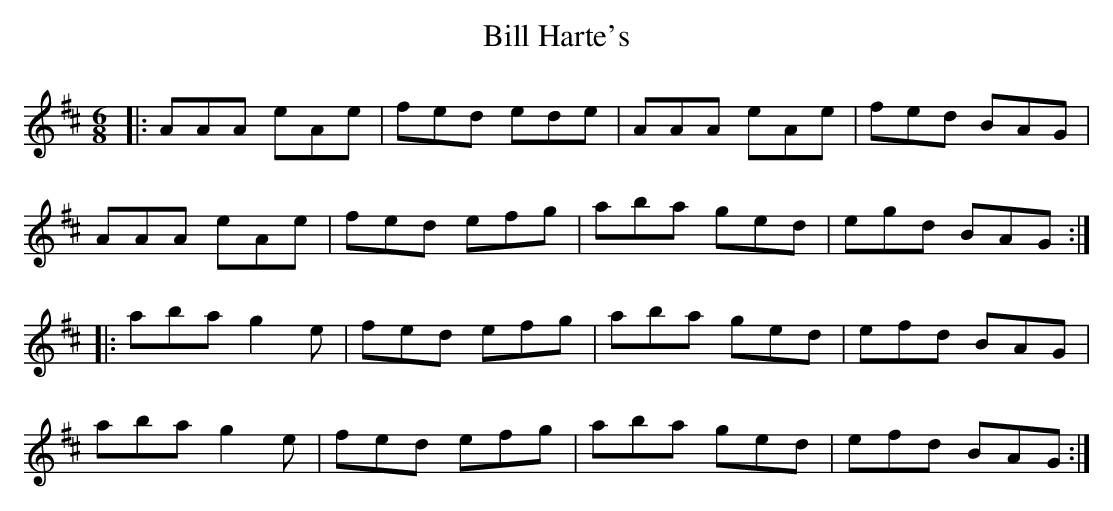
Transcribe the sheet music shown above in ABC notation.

X:1
T: Bill Harte's
M: 6/8
L: 1/8
K: Amix
|:AAA eAe|fed ede|AAA eAe|fed BAG|
AAA eAe|fed efg|aba ged|egd BAG:|:
aba g2e|fed efg|aba ged|efd BAG|
aba g2e|fed efg|aba ged|efd BAG:|
